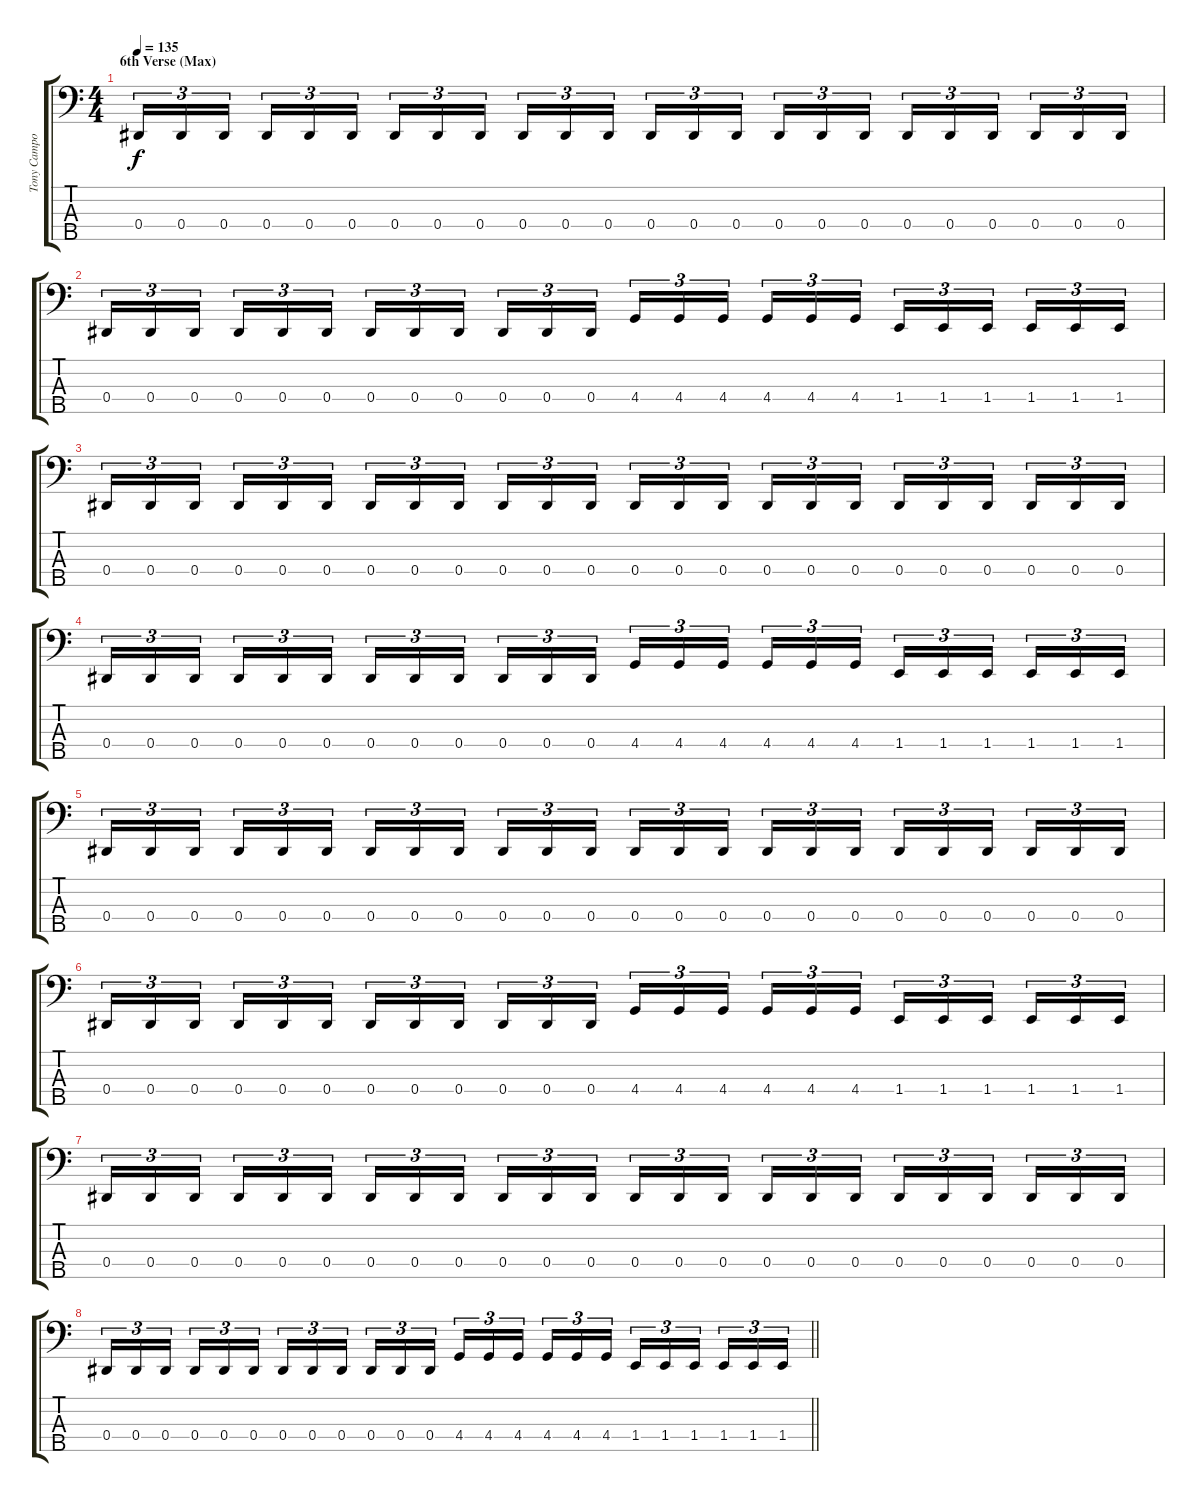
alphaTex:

\track ("Tony Campos" "Tony Campo") {instrument electricbasspick}
\staff {score tabs}
\tuning (Gb2 Db2 Ab1 Eb1 Bb0) {hide}
\ts (4 4)
\section ("" "6th Verse (Max)")
\tempo 135
\clef f4
\ks c
0.4.16{tu (3 2) dy f} 0.4.16{tu (3 2)} 0.4.16{tu (3 2) beam splitsecondary} 0.4.16{tu (3 2)} 0.4.16{tu (3 2)} 0.4.16{tu (3 2)} 0.4.16{tu (3 2)} 0.4.16{tu (3 2)} 0.4.16{tu (3 2) beam splitsecondary} 0.4.16{tu (3 2)} 0.4.16{tu (3 2)} 0.4.16{tu (3 2)} 0.4.16{tu (3 2)} 0.4.16{tu (3 2)} 0.4.16{tu (3 2) beam splitsecondary} 0.4.16{tu (3 2)} 0.4.16{tu (3 2)} 0.4.16{tu (3 2)} 0.4.16{tu (3 2)} 0.4.16{tu (3 2)} 0.4.16{tu (3 2) beam splitsecondary} 0.4.16{tu (3 2)} 0.4.16{tu (3 2)} 0.4.16{tu (3 2)} |
0.4.16{tu (3 2)} 0.4.16{tu (3 2)} 0.4.16{tu (3 2) beam splitsecondary} 0.4.16{tu (3 2)} 0.4.16{tu (3 2)} 0.4.16{tu (3 2)} 0.4.16{tu (3 2)} 0.4.16{tu (3 2)} 0.4.16{tu (3 2) beam splitsecondary} 0.4.16{tu (3 2)} 0.4.16{tu (3 2)} 0.4.16{tu (3 2)} 4.4.16{tu (3 2)} 4.4.16{tu (3 2)} 4.4.16{tu (3 2) beam splitsecondary} 4.4.16{tu (3 2)} 4.4.16{tu (3 2)} 4.4.16{tu (3 2)} 1.4.16{tu (3 2)} 1.4.16{tu (3 2)} 1.4.16{tu (3 2) beam splitsecondary} 1.4.16{tu (3 2)} 1.4.16{tu (3 2)} 1.4.16{tu (3 2)} |
0.4.16{tu (3 2)} 0.4.16{tu (3 2)} 0.4.16{tu (3 2) beam splitsecondary} 0.4.16{tu (3 2)} 0.4.16{tu (3 2)} 0.4.16{tu (3 2)} 0.4.16{tu (3 2)} 0.4.16{tu (3 2)} 0.4.16{tu (3 2) beam splitsecondary} 0.4.16{tu (3 2)} 0.4.16{tu (3 2)} 0.4.16{tu (3 2)} 0.4.16{tu (3 2)} 0.4.16{tu (3 2)} 0.4.16{tu (3 2) beam splitsecondary} 0.4.16{tu (3 2)} 0.4.16{tu (3 2)} 0.4.16{tu (3 2)} 0.4.16{tu (3 2)} 0.4.16{tu (3 2)} 0.4.16{tu (3 2) beam splitsecondary} 0.4.16{tu (3 2)} 0.4.16{tu (3 2)} 0.4.16{tu (3 2)} |
0.4.16{tu (3 2)} 0.4.16{tu (3 2)} 0.4.16{tu (3 2) beam splitsecondary} 0.4.16{tu (3 2)} 0.4.16{tu (3 2)} 0.4.16{tu (3 2)} 0.4.16{tu (3 2)} 0.4.16{tu (3 2)} 0.4.16{tu (3 2) beam splitsecondary} 0.4.16{tu (3 2)} 0.4.16{tu (3 2)} 0.4.16{tu (3 2)} 4.4.16{tu (3 2)} 4.4.16{tu (3 2)} 4.4.16{tu (3 2) beam splitsecondary} 4.4.16{tu (3 2)} 4.4.16{tu (3 2)} 4.4.16{tu (3 2)} 1.4.16{tu (3 2)} 1.4.16{tu (3 2)} 1.4.16{tu (3 2) beam splitsecondary} 1.4.16{tu (3 2)} 1.4.16{tu (3 2)} 1.4.16{tu (3 2)} |
0.4.16{tu (3 2)} 0.4.16{tu (3 2)} 0.4.16{tu (3 2) beam splitsecondary} 0.4.16{tu (3 2)} 0.4.16{tu (3 2)} 0.4.16{tu (3 2)} 0.4.16{tu (3 2)} 0.4.16{tu (3 2)} 0.4.16{tu (3 2) beam splitsecondary} 0.4.16{tu (3 2)} 0.4.16{tu (3 2)} 0.4.16{tu (3 2)} 0.4.16{tu (3 2)} 0.4.16{tu (3 2)} 0.4.16{tu (3 2) beam splitsecondary} 0.4.16{tu (3 2)} 0.4.16{tu (3 2)} 0.4.16{tu (3 2)} 0.4.16{tu (3 2)} 0.4.16{tu (3 2)} 0.4.16{tu (3 2) beam splitsecondary} 0.4.16{tu (3 2)} 0.4.16{tu (3 2)} 0.4.16{tu (3 2)} |
0.4.16{tu (3 2)} 0.4.16{tu (3 2)} 0.4.16{tu (3 2) beam splitsecondary} 0.4.16{tu (3 2)} 0.4.16{tu (3 2)} 0.4.16{tu (3 2)} 0.4.16{tu (3 2)} 0.4.16{tu (3 2)} 0.4.16{tu (3 2) beam splitsecondary} 0.4.16{tu (3 2)} 0.4.16{tu (3 2)} 0.4.16{tu (3 2)} 4.4.16{tu (3 2)} 4.4.16{tu (3 2)} 4.4.16{tu (3 2) beam splitsecondary} 4.4.16{tu (3 2)} 4.4.16{tu (3 2)} 4.4.16{tu (3 2)} 1.4.16{tu (3 2)} 1.4.16{tu (3 2)} 1.4.16{tu (3 2) beam splitsecondary} 1.4.16{tu (3 2)} 1.4.16{tu (3 2)} 1.4.16{tu (3 2)} |
0.4.16{tu (3 2)} 0.4.16{tu (3 2)} 0.4.16{tu (3 2) beam splitsecondary} 0.4.16{tu (3 2)} 0.4.16{tu (3 2)} 0.4.16{tu (3 2)} 0.4.16{tu (3 2)} 0.4.16{tu (3 2)} 0.4.16{tu (3 2) beam splitsecondary} 0.4.16{tu (3 2)} 0.4.16{tu (3 2)} 0.4.16{tu (3 2)} 0.4.16{tu (3 2)} 0.4.16{tu (3 2)} 0.4.16{tu (3 2) beam splitsecondary} 0.4.16{tu (3 2)} 0.4.16{tu (3 2)} 0.4.16{tu (3 2)} 0.4.16{tu (3 2)} 0.4.16{tu (3 2)} 0.4.16{tu (3 2) beam splitsecondary} 0.4.16{tu (3 2)} 0.4.16{tu (3 2)} 0.4.16{tu (3 2)} |
\barLineRight lightlight
0.4.16{tu (3 2)} 0.4.16{tu (3 2)} 0.4.16{tu (3 2) beam splitsecondary} 0.4.16{tu (3 2)} 0.4.16{tu (3 2)} 0.4.16{tu (3 2)} 0.4.16{tu (3 2)} 0.4.16{tu (3 2)} 0.4.16{tu (3 2) beam splitsecondary} 0.4.16{tu (3 2)} 0.4.16{tu (3 2)} 0.4.16{tu (3 2)} 4.4.16{tu (3 2)} 4.4.16{tu (3 2)} 4.4.16{tu (3 2) beam splitsecondary} 4.4.16{tu (3 2)} 4.4.16{tu (3 2)} 4.4.16{tu (3 2)} 1.4.16{tu (3 2)} 1.4.16{tu (3 2)} 1.4.16{tu (3 2) beam splitsecondary} 1.4.16{tu (3 2)} 1.4.16{tu (3 2)} 1.4.16{tu (3 2)}
